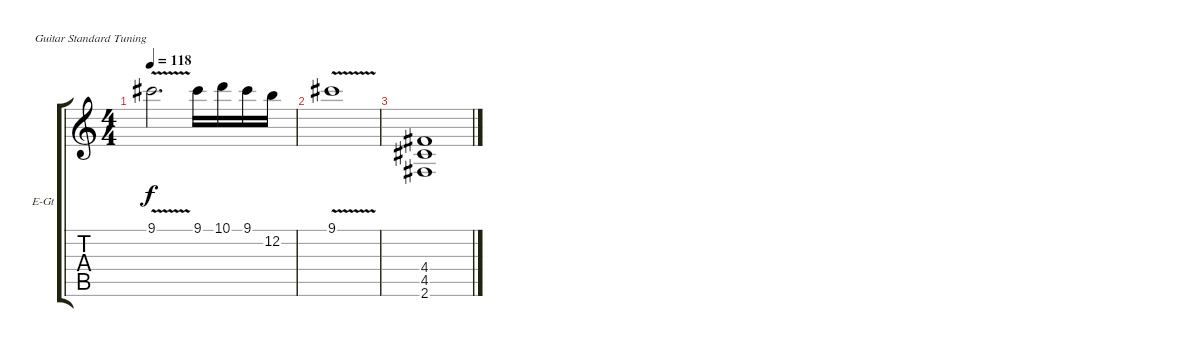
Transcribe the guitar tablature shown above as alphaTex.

\bracketExtendMode groupsimilarinstruments
\firstSystemTrackNameOrientation horizontal
\otherSystemsTrackNameOrientation horizontal
\track ("Solo Gitar" "E-Gt") {instrument overdrivenguitar}
\staff {score tabs}
\tuning (E4 B3 G3 D3 A2 E2)
\ts (4 4)
\tempo 118
\clef g2
\ks c
9.1{v}.2{d dy f} 9.1.16 10.1.16 9.1.16 12.2.16 |
9.1{v}.1 |
(4.4 4.5 2.6).1
